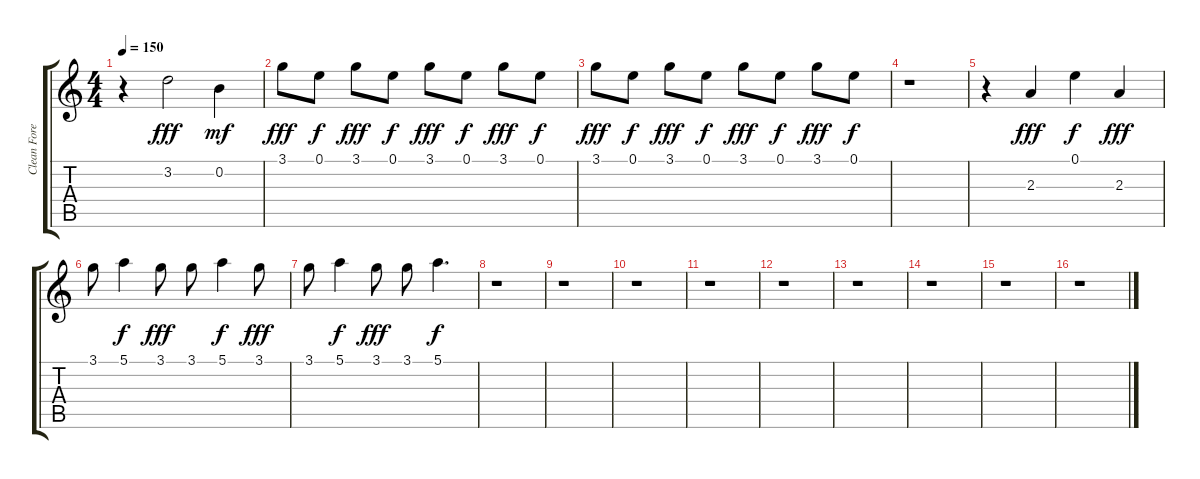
\track ("Clean Foreground" "Clean Fore") {instrument electricguitarclean}
\staff {score tabs}
\tuning (E4 B3 G3 D3 A2 E2) {hide}
\ts (4 4)
\tempo 150
\clef g2
\ks c
r.4{dy f} 3.2.2{dy fff} 0.2.4{dy mf} |
3.1.8{dy fff} 0.1.8{dy f} 3.1.8{dy fff} 0.1.8{dy f} 3.1.8{dy fff} 0.1.8{dy f} 3.1.8{dy fff} 0.1.8{dy f} |
3.1.8{dy fff} 0.1.8{dy f} 3.1.8{dy fff} 0.1.8{dy f} 3.1.8{dy fff} 0.1.8{dy f} 3.1.8{dy fff} 0.1.8{dy f} |
r.1 |
r.4 2.3.4{dy fff} 0.1.4{dy f} 2.3.4{dy fff} |
3.1.8 5.1.4{dy f} 3.1.8{dy fff} 3.1.8 5.1.4{dy f} 3.1.8{dy fff} |
3.1.8 5.1.4{dy f} 3.1.8{dy fff} 3.1.8 5.1.4{d dy f} |
r.1 |
r.1 |
r.1 |
r.1 |
r.1 |
r.1 |
r.1 |
r.1 |
r.1
